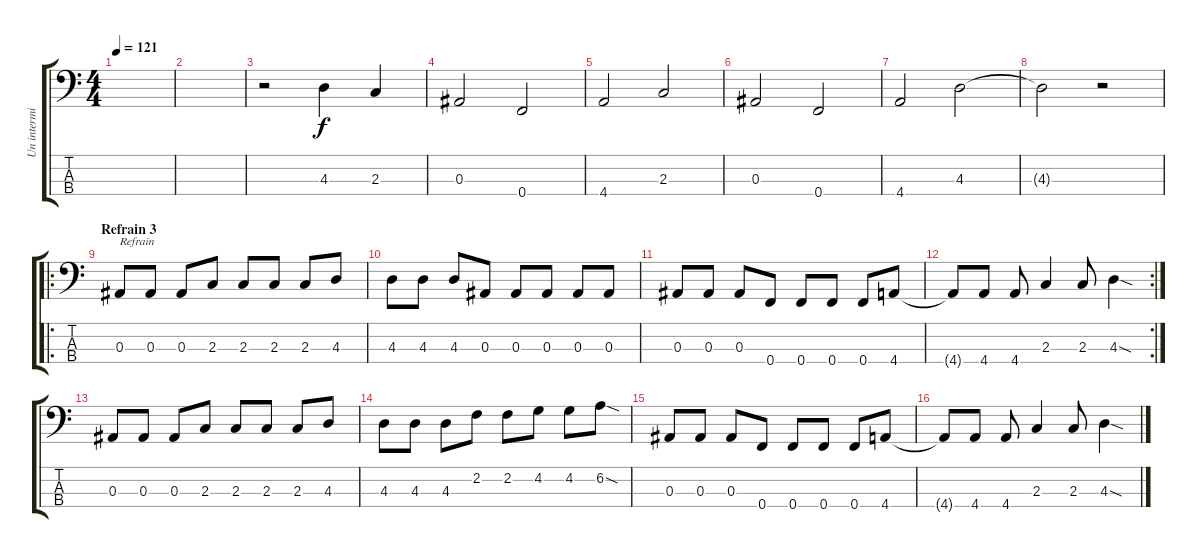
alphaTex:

\track ("Un intermittent - basse " "Un intermi") {instrument electricbassfinger}
\staff {score tabs}
\tuning (Ab2 Eb2 Bb1 F1) {hide}
\ts (4 4)
\tempo 121
\clef f4
\ks c
|
|
r.2 4.3.4 2.3.4 |
0.3.2 0.4.2 |
4.4.2 2.3.2 |
0.3.2 0.4.2 |
4.4.2 4.3.2 |
4.3{t}.2 r.2 |
\ro
\section ("" "Refrain 3")
0.3.8{txt "Refrain "} 0.3.8 0.3.8 2.3.8 2.3.8 2.3.8 2.3.8 4.3.8 |
4.3.8 4.3.8 4.3.8 0.3.8 0.3.8 0.3.8 0.3.8 0.3.8 |
0.3.8 0.3.8 0.3.8 0.4.8 0.4.8 0.4.8 0.4.8 4.4.8 |
\rc 2
4.4{t}.8 4.4.8 4.4.8 2.3.4 2.3.8 4.3{sod}.4 |
0.3.8 0.3.8 0.3.8 2.3.8 2.3.8 2.3.8 2.3.8 4.3.8 |
4.3.8 4.3.8 4.3.8 2.2.8 2.2.8 4.2.8 4.2.8 6.2{sod}.8 |
0.3.8 0.3.8 0.3.8 0.4.8 0.4.8 0.4.8 0.4.8 4.4.8 |
4.4{t}.8 4.4.8 4.4.8 2.3.4 2.3.8 4.3{sod}.4
